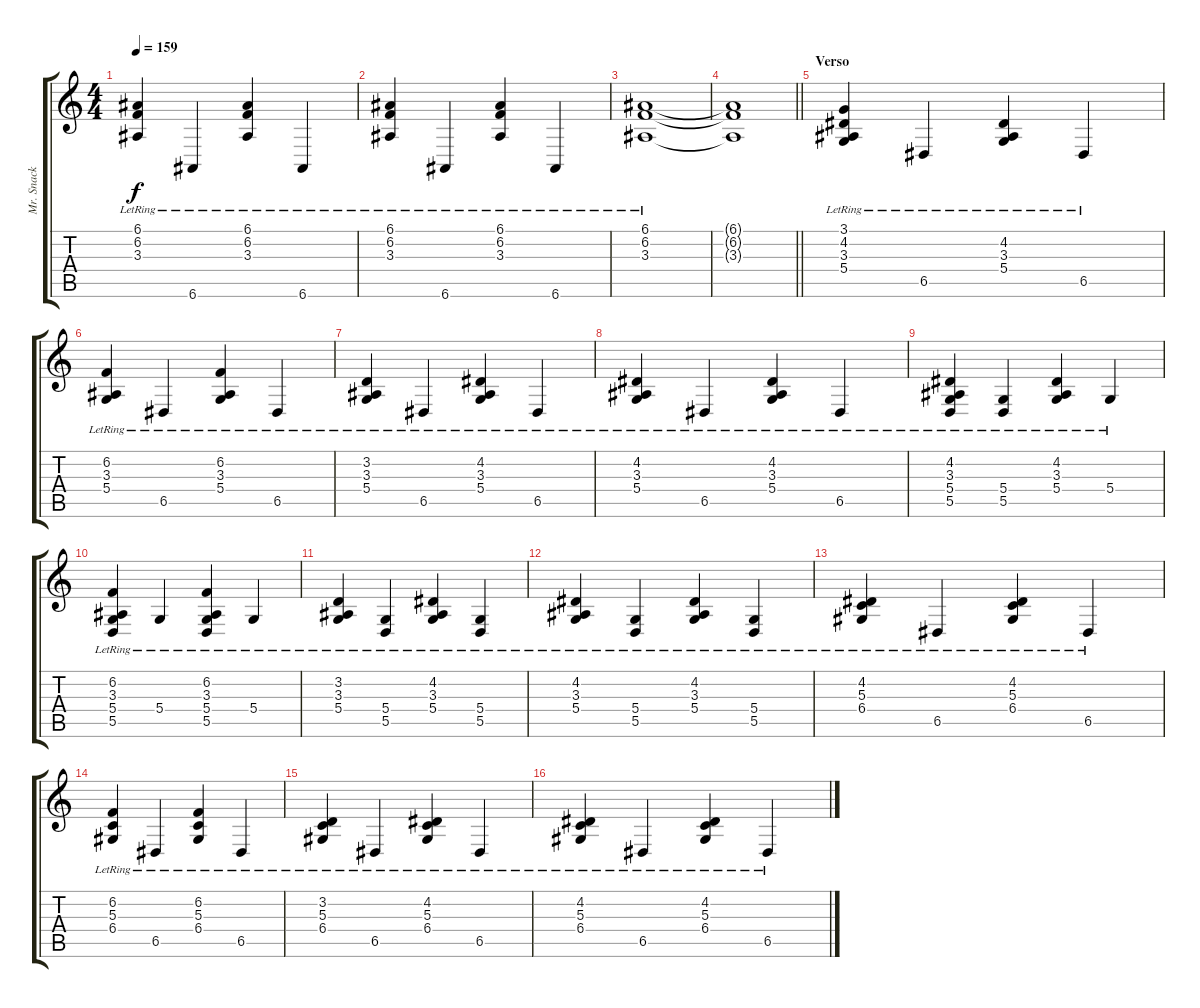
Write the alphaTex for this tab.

\track ("Mr. Snack" "Mr. Snack") {instrument electricpiano1}
\staff {score tabs}
\tuning (E4 B3 G3 D3 A2 E2) {hide}
\ts (4 4)
\tempo 159
\clef g2
\ks c
(6.1{lr} 6.2{lr} 3.3{lr}).4{dy f} 6.6{lr}.4 (6.1{lr} 6.2{lr} 3.3{lr}).4 6.6{lr}.4 |
(6.1{lr} 6.2{lr} 3.3{lr}).4 6.6{lr}.4 (6.1{lr} 6.2{lr} 3.3{lr}).4 6.6{lr}.4 |
(6.1{lr} 6.2{lr} 3.3{lr}).1 |
\barLineRight lightlight
(6.1{t} 6.2{t} 3.3{t}).1 |
\section ("" "Verso")
(3.1{lr} 4.2{lr} 3.3{lr} 5.4{lr}).4 6.5{lr}.4 (4.2{lr} 3.3{lr} 5.4{lr}).4 6.5{lr}.4 |
(6.2{lr} 3.3{lr} 5.4{lr}).4 6.5{lr}.4 (6.2{lr} 3.3{lr} 5.4{lr}).4 6.5{lr}.4 |
(3.2{lr} 3.3{lr} 5.4{lr}).4 6.5{lr}.4 (4.2{lr} 3.3{lr} 5.4{lr}).4 6.5{lr}.4 |
(4.2{lr} 3.3{lr} 5.4{lr}).4 6.5{lr}.4 (4.2{lr} 3.3{lr} 5.4{lr}).4 6.5{lr}.4 |
(4.2{lr} 3.3{lr} 5.4{lr} 5.5{lr}).4 (5.4{lr} 5.5{lr}).4 (4.2{lr} 3.3{lr} 5.4{lr}).4 5.4{lr}.4 |
(6.2{lr} 3.3{lr} 5.4{lr} 5.5{lr}).4 5.4{lr}.4 (6.2{lr} 3.3{lr} 5.4{lr} 5.5{lr}).4 5.4{lr}.4 |
(3.2{lr} 3.3{lr} 5.4{lr}).4 (5.4{lr} 5.5{lr}).4 (4.2{lr} 3.3{lr} 5.4{lr}).4 (5.4{lr} 5.5{lr}).4 |
(4.2{lr} 3.3{lr} 5.4{lr}).4 (5.4{lr} 5.5{lr}).4 (4.2{lr} 3.3{lr} 5.4{lr}).4 (5.4{lr} 5.5).4 |
(4.2{lr} 5.3{lr} 6.4{lr}).4 6.5{lr}.4 (4.2{lr} 5.3{lr} 6.4{lr}).4 6.5{lr}.4 |
(6.2{lr} 5.3{lr} 6.4{lr}).4 6.5{lr}.4 (6.2{lr} 5.3{lr} 6.4{lr}).4 6.5{lr}.4 |
(3.2{lr} 5.3{lr} 6.4{lr}).4 6.5{lr}.4 (4.2{lr} 5.3{lr} 6.4{lr}).4 6.5{lr}.4 |
(4.2{lr} 5.3{lr} 6.4{lr}).4 6.5{lr}.4 (4.2{lr} 5.3{lr} 6.4{lr}).4 6.5{lr}.4
